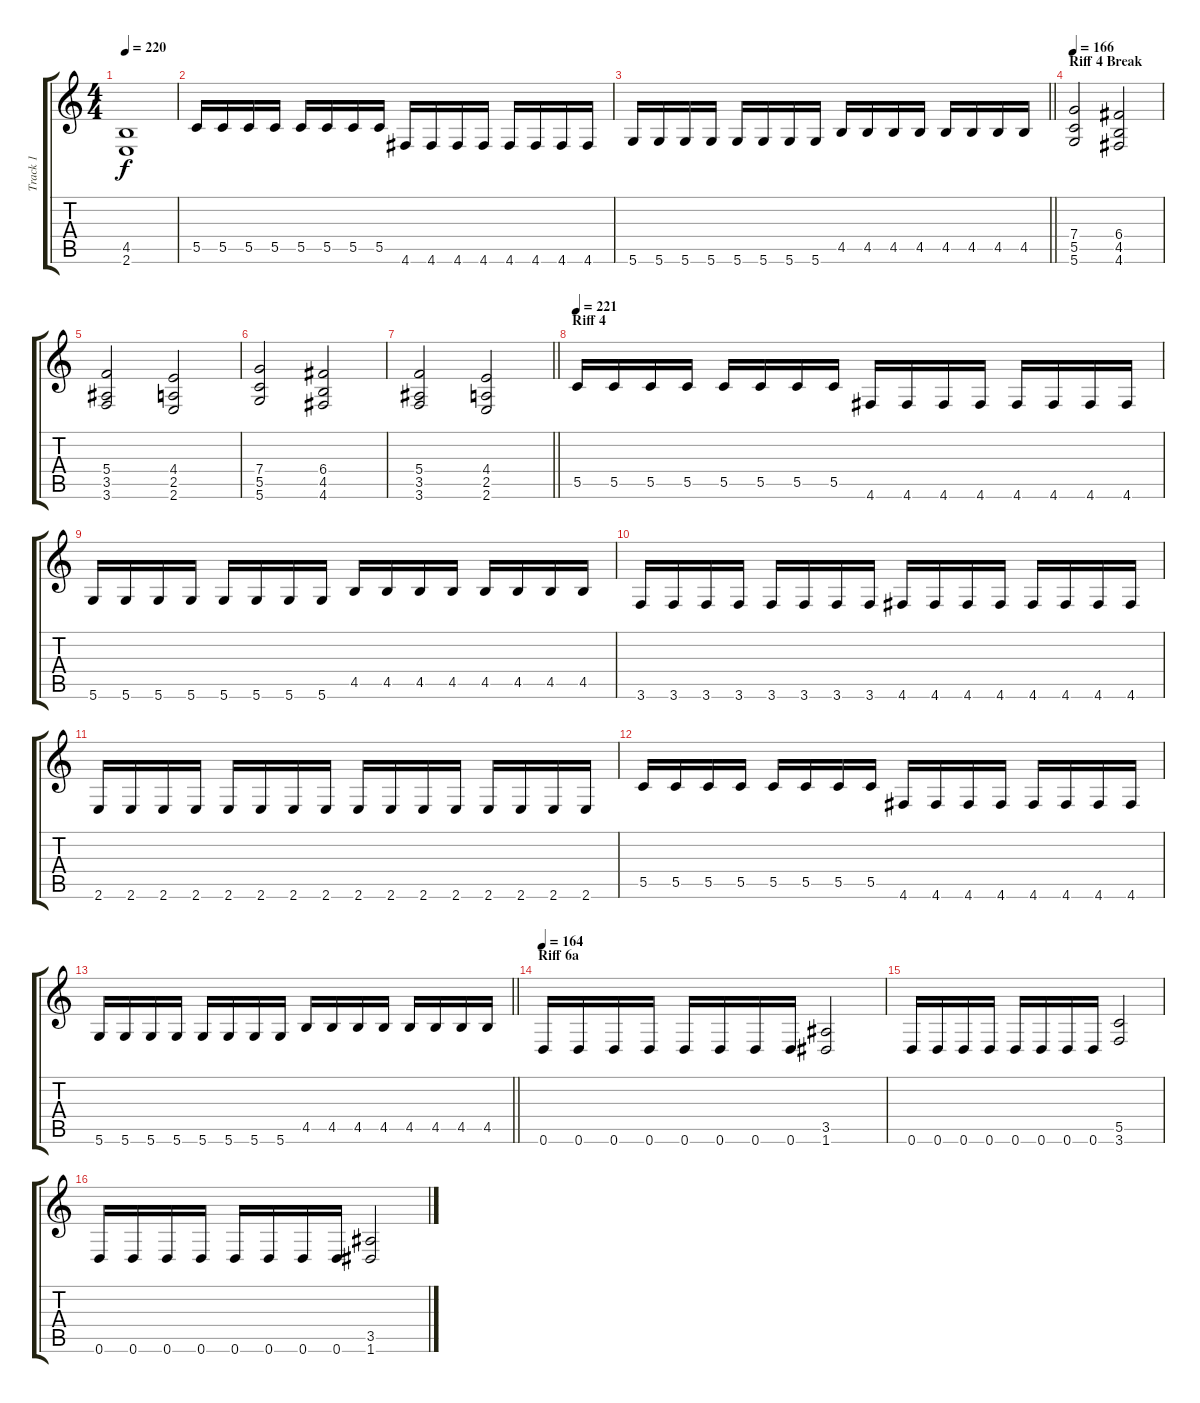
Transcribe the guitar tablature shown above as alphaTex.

\track ("Track 1" "Track 1") {instrument distortionguitar}
\staff {score tabs}
\tuning (D4 A3 F3 C3 G2 D2) {hide}
\ts (4 4)
\tempo 220
\clef g2
\ks c
(4.5 2.6).1{dy f} |
5.5.16 5.5.16 5.5.16 5.5.16 5.5.16 5.5.16 5.5.16 5.5.16 4.6.16 4.6.16 4.6.16 4.6.16 4.6.16 4.6.16 4.6.16 4.6.16 |
\barLineRight lightlight
5.6.16 5.6.16 5.6.16 5.6.16 5.6.16 5.6.16 5.6.16 5.6.16 4.5.16 4.5.16 4.5.16 4.5.16 4.5.16 4.5.16 4.5.16 4.5.16 |
\section ("" "Riff 4 Break")
\tempo 166
(7.4 5.5 5.6).2 (6.4 4.5 4.6).2 |
(5.4 3.5 3.6).2 (4.4 2.5 2.6).2 |
(7.4 5.5 5.6).2 (6.4 4.5 4.6).2 |
\barLineRight lightlight
(5.4 3.5 3.6).2 (4.4 2.5 2.6).2 |
\section ("" "Riff 4")
\tempo 221
5.5.16 5.5.16 5.5.16 5.5.16 5.5.16 5.5.16 5.5.16 5.5.16 4.6.16 4.6.16 4.6.16 4.6.16 4.6.16 4.6.16 4.6.16 4.6.16 |
5.6.16 5.6.16 5.6.16 5.6.16 5.6.16 5.6.16 5.6.16 5.6.16 4.5.16 4.5.16 4.5.16 4.5.16 4.5.16 4.5.16 4.5.16 4.5.16 |
3.6.16 3.6.16 3.6.16 3.6.16 3.6.16 3.6.16 3.6.16 3.6.16 4.6.16 4.6.16 4.6.16 4.6.16 4.6.16 4.6.16 4.6.16 4.6.16 |
2.6.16 2.6.16 2.6.16 2.6.16 2.6.16 2.6.16 2.6.16 2.6.16 2.6.16 2.6.16 2.6.16 2.6.16 2.6.16 2.6.16 2.6.16 2.6.16 |
5.5.16 5.5.16 5.5.16 5.5.16 5.5.16 5.5.16 5.5.16 5.5.16 4.6.16 4.6.16 4.6.16 4.6.16 4.6.16 4.6.16 4.6.16 4.6.16 |
\barLineRight lightlight
5.6.16 5.6.16 5.6.16 5.6.16 5.6.16 5.6.16 5.6.16 5.6.16 4.5.16 4.5.16 4.5.16 4.5.16 4.5.16 4.5.16 4.5.16 4.5.16 |
\section ("" "Riff 6a")
\tempo 164
0.6.16 0.6.16 0.6.16 0.6.16 0.6.16 0.6.16 0.6.16 0.6.16 (3.5 1.6).2 |
0.6.16 0.6.16 0.6.16 0.6.16 0.6.16 0.6.16 0.6.16 0.6.16 (5.5 3.6).2 |
0.6.16 0.6.16 0.6.16 0.6.16 0.6.16 0.6.16 0.6.16 0.6.16 (3.5 1.6).2
